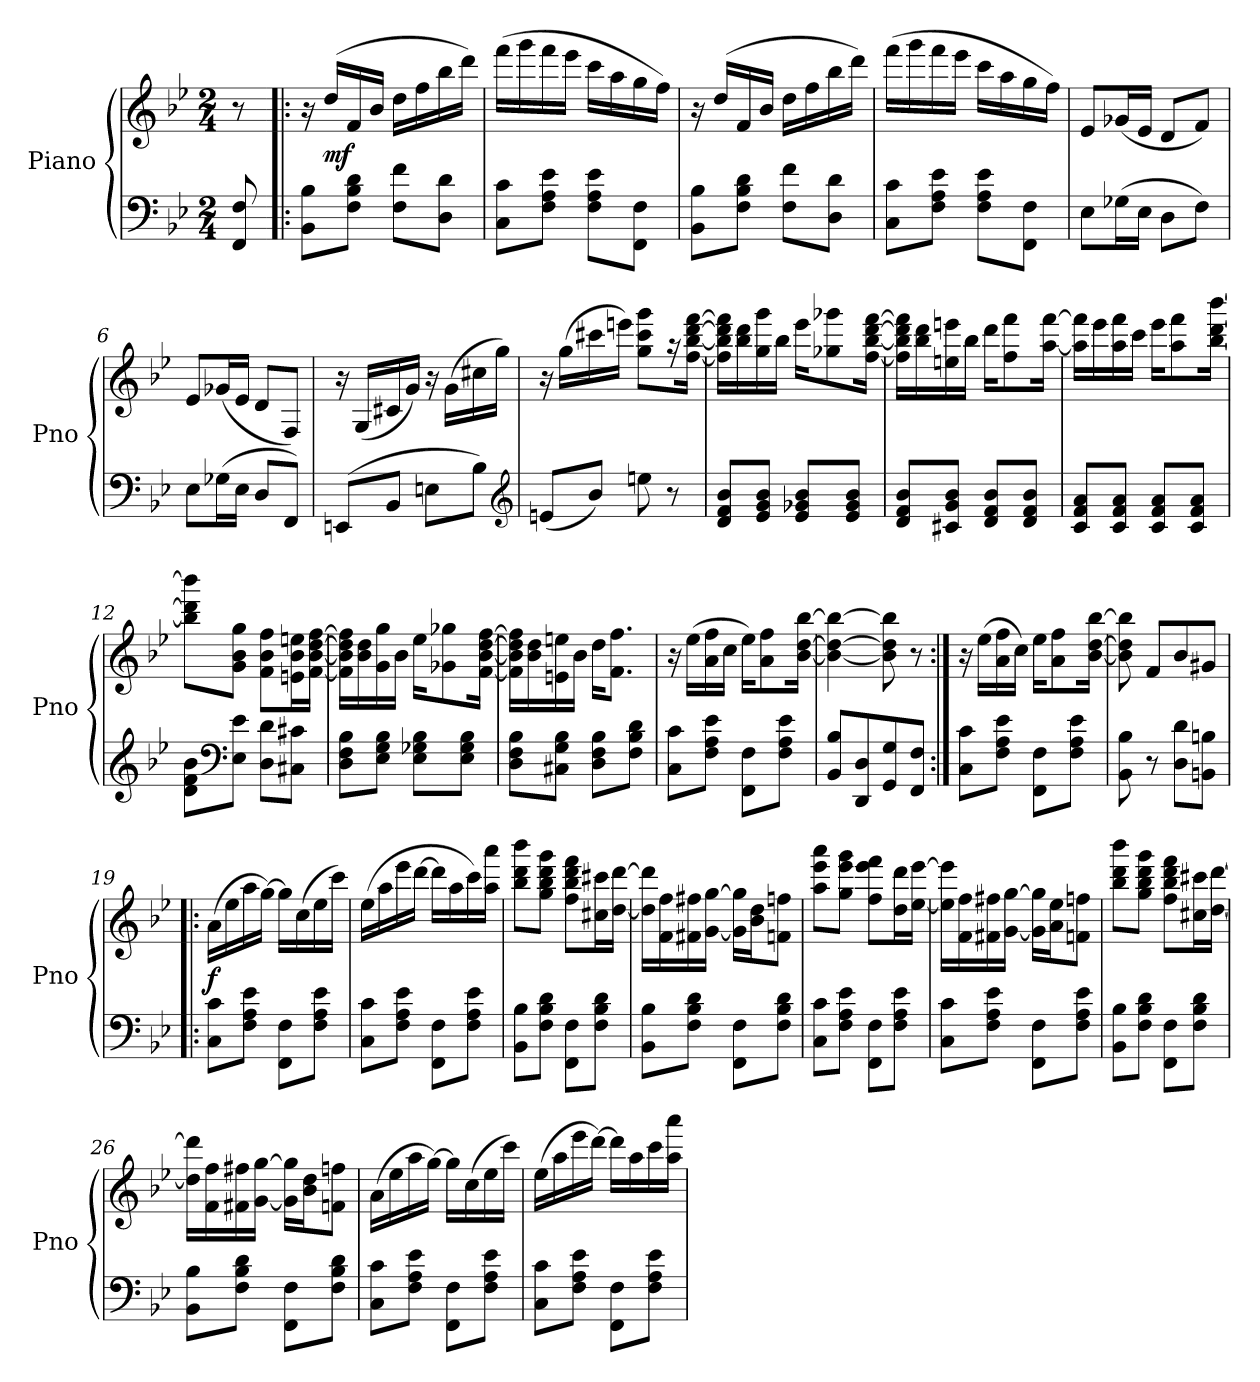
**kern	**kern	**dynam
*part1	*part1	*part1
*staff2	*staff1	*staff1/2
*I"Piano	*	*
*I'Pno	*	*
*clefF4	*clefG2	*
*k[b-e-]	*k[b-e-]	*
*B-:	*B-:	*
*M2/4	*M2/4	*
*MM100	*MM100	*
=	=	=
8FF 8F	8r	.
=1!|:	=1!|:	=1!|:
8BB- 8B-L	16r	.
.	(16ddLL	mf
8F 8B- 8dJ	16f	.
.	16b-JJ	.
8F 8fL	16ddLL	.
.	16ff	.
8D 8dJ	16bb-	.
.	16dddJJ)	.
=2	=2	=2
8C 8cL	(16fffLL	.
.	16ggg	.
8F 8A 8e-J	16fff	.
.	16eee-JJ	.
8F 8A 8e-L	16cccLL	.
.	16aa	.
8FF 8FJ	16gg	.
.	16ffJJ)	.
=3	=3	=3
8BB- 8B-L	16r	.
.	(16ddLL	.
8F 8B- 8dJ	16f	.
.	16b-JJ	.
8F 8fL	16ddLL	.
.	16ff	.
8D 8dJ	16bb-	.
.	16dddJJ)	.
=4	=4	=4
8C 8cL	(16fffLL	.
.	16ggg	.
8F 8A 8e-J	16fff	.
.	16eee-JJ	.
8F 8A 8e-L	16cccLL	.
.	16aa	.
8FF 8FJ	16gg	.
.	16ffJJ)	.
=5	=5	=5
8E-L	8e-L	.
(16G-XL	(16g-XL	.
16E-JJ	16e-JJ	.
8DL	8dL	.
8FJ)	8fJ)	.
=6	=6	=6
8E-L	8e-L	.
(16G-XL	(16g-XL	.
16E-JJ	16e-JJ	.
8DL	8dL	.
8FFJ)	8FJ)	.
=7	=7	=7
(8EEnL	16r	.
.	(16GLL	.
8BB-J	16c#X	.
.	16gJJ)	.
8EnL	16r	.
.	(16gLL	.
8B-J)	16cc#X	.
*clefG2	*	*
.	16ggJJ)	.
=8	=8	=8
(8enL	16r	.
.	(16ggLL	.
8b-J)	16ccc#X	.
.	16eeenJJ)	.
8een	8gg 8ccc# 8gggL	.
8r	16r	.
.	[16ff [16bb- [16ddd [16fffJk	.
=9	=9	=9
8d 8f 8b-L	16ff] 16bb-] 16ddd] 16fff]LL	.
.	16bb- 16ddd	.
8e- 8g 8b-J	16gg 16ggg	.
.	16bb-JJ	.
8e- 8g-X 8b-L	16eee-KL	.
.	8gg-X 8ggg-X	.
8e- 8g- 8b-J	.	.
.	[16ff [16bb- [16ddd [16fffJk	.
=10	=10	=10
8d 8f 8b-L	16ff] 16bb-] 16ddd] 16fff]LL	.
.	16bb- 16ddd	.
8c#X 8g 8b-J	16een 16eeen	.
.	16bb-JJ	.
8d 8f 8b-L	16dddKL	.
.	8ff 8fff	.
8d 8f 8b-J	.	.
.	[16aa [16fffJk	.
=11	=11	=11
8c 8f 8aL	16aa] 16fff]LL	.
.	16eee-	.
8c 8f 8aJ	16aa 16fff	.
.	16cccJJ	.
8c 8f 8aL	16eee-KL	.
.	8aa 8fff	.
8c 8f 8aJ	.	.
.	[16bb- [16ddd [16bbb-Jk	.
=12	=12	=12
8d 8f 8b-L	8bb-] 8ddd] 8bbb-]L	.
*clefF4	*	*
8E- 8e-J	8g 8b- 8ggJ	.
8D 8dL	8f 8b- 8ffL	.
8C#X 8c#XJ	16en 16b- 16eenL	.
.	[16f [16b- [16dd [16ffJJ	.
=13	=13	=13
8D 8F 8B-L	16f] 16b-] 16dd] 16ff]LL	.
.	16b- 16dd	.
8E- 8G 8B-J	16g 16gg	.
.	16b-JJ	.
8E- 8G-X 8B-L	16ee-KL	.
.	8g-X 8gg-X	.
8E- 8G- 8B-J	.	.
.	[16f [16b- [16dd [16ffJk	.
=14	=14	=14
8D 8F 8B-L	16f] 16b-] 16dd] 16ff]LL	.
.	16b- 16dd	.
8C#X 8G 8B-J	16en 16een	.
.	16b-JJ	.
8D 8F 8B-L	16ddKL	.
.	8.f 8.ffJ	.
8F 8B- 8dJ	.	.
=15	=15	=15
8C 8cL	16r	.
.	(16ee-LL	.
8F 8A 8e-J	16a 16ff	.
.	16ccJJ	.
8FF 8FL	16ee-KL)	.
.	8a 8ff	.
8F 8A 8e-J	.	.
.	[16b- [16dd [16bb-Jk	.
=16	=16	=16
8BB- 8B-L	4b-_ 4dd_ 4bb-_	.
8DD 8D	.	.
8GG 8G	8b-] 8dd] 8bb-]	.
8FF 8FJ	8r	.
=17:|!	=17:|!	=17:|!
8C 8cL	16r	.
.	(16ee-LL	.
8F 8A 8e-J	16a 16ff	.
.	16ccJJ)	.
8FF 8FL	16ee-KL	.
.	8a 8ff	.
8F 8A 8e-J	.	.
.	[16b- [16dd [16bb-Jk	.
=18	=18	=18
8BB- 8B-	8b-] 8dd] 8bb-]	.
8r	8fL	.
8D 8dL	8b-	.
8BBn 8BnJ	8g#XJ	.
=19!|:	=19!|:	=19!|:
8C 8cL	(16aLL	f
.	16ee-	.
8F 8A 8e-J	16aa	.
.	[16ggJJ)	.
8FF 8FL	16ggLL]	.
.	(16cc	.
8F 8A 8e-J	16ee-	.
.	16cccJJ)	.
=20	=20	=20
8C 8cL	(16ee-LL	.
.	16aa	.
8F 8A 8e-J	16eee-	.
.	[16dddJJ	.
8FF 8FL	16dddLL]	.
.	16aa	.
8F 8A 8e-J	16ccc)	.
.	16aa 16aaaJJ	.
=21	=21	=21
8BB- 8B-L	8bb- 8ddd 8bbb-L	.
8F 8B- 8dJ	8gg 8bb- 8ddd 8gggJ	.
8FF 8FL	8ff 8bb- 8ddd 8fffL	.
8F 8B- 8dJ	16cc#X 16ccc#XL	.
.	[16dd [16dddJJ	.
=22	=22	=22
8BB- 8B-L	16dd] 16ddd]LL	.
.	16f 16ff	.
8F 8B- 8dJ	16f#X 16ff#X	.
.	[16g [16ggJJ	.
8FF 8FL	16g] 16gg]LL	.
.	16b- 16ddJ	.
8F 8B- 8dJ	8fn 8ffnJ	.
=23	=23	=23
8C 8cL	8aa 8eee- 8aaaL	.
8F 8A 8e-J	8gg 8eee- 8gggJ	.
8FF 8FL	8ff 8eee- 8fffL	.
8F 8A 8e-J	16dd 16dddL	.
.	[16ee- [16eee-JJ	.
=24	=24	=24
8C 8cL	16ee-] 16eee-]LL	.
.	16f 16ff	.
8F 8A 8e-J	16f#X 16ff#X	.
.	[16g [16ggJJ	.
8FF 8FL	16g] 16gg]LL	.
.	16a 16ee-J	.
8F 8A 8e-J	8fn 8ffnJ	.
=25	=25	=25
8BB- 8B-L	8bb- 8ddd 8bbb-L	.
8F 8B- 8dJ	8gg 8bb- 8ddd 8gggJ	.
8FF 8FL	8ff 8bb- 8ddd 8fffL	.
8F 8B- 8dJ	16cc#X 16ccc#XL	.
.	[16dd [16dddJJ	.
=26	=26	=26
8BB- 8B-L	16dd] 16ddd]LL	.
.	16f 16ff	.
8F 8B- 8dJ	16f#X 16ff#X	.
.	[16g [16ggJJ	.
8FF 8FL	16g] 16gg]LL	.
.	16b- 16ddJ	.
8F 8B- 8dJ	8fn 8ffnJ	.
=27	=27	=27
8C 8cL	(16aLL	.
.	16ee-	.
8F 8A 8e-J	16aa	.
.	[16ggJJ)	.
8FF 8FL	16ggLL]	.
.	(16cc	.
8F 8A 8e-J	16ee-	.
.	16cccJJ)	.
=28	=28	=28
8C 8cL	(16ee-LL	.
.	16aa	.
8F 8A 8e-J	16eee-	.
.	[16dddJJ)	.
8FF 8FL	16dddLL]	.
.	16aa	.
8F 8A 8e-J	16ccc	.
.	16aa 16aaaJJ	.
=	=	=
*-	*-	*-
